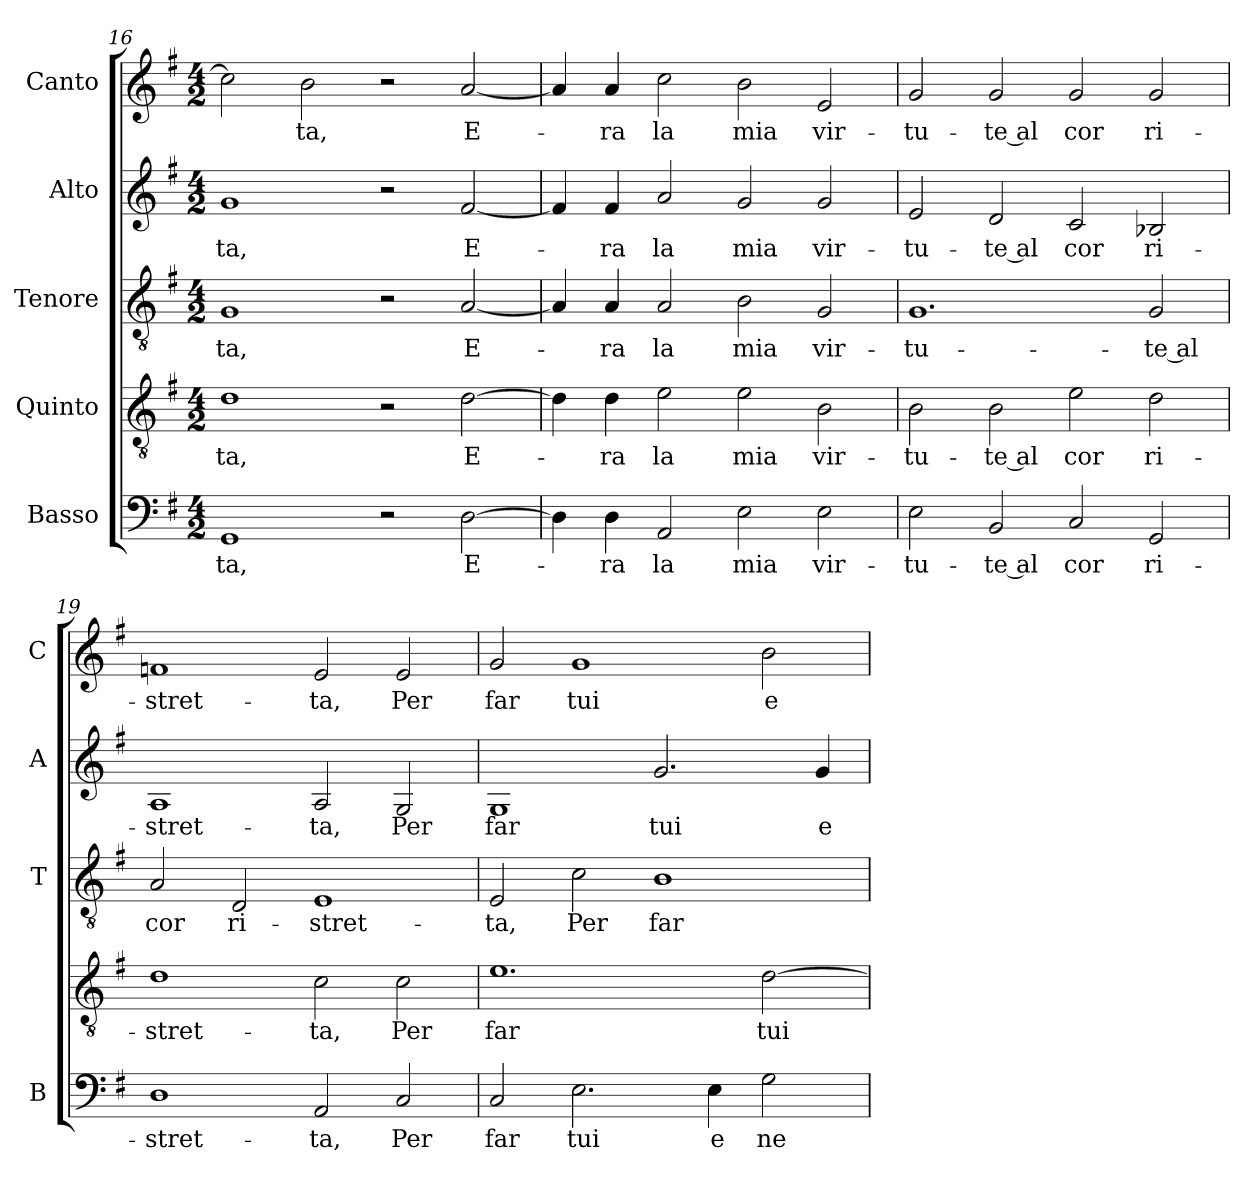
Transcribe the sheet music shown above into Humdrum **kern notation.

**kern	**text	**kern	**text	**kern	**text	**kern	**text	**kern	**text
*part5	*part5	*part4	*part4	*part3	*part3	*part2	*part2	*part1	*part1
*staff5	*staff5	*staff4	*staff4	*staff3	*staff3	*staff2	*staff2	*staff1	*staff1
*I"Basso	*	*I"Quinto	*	*I"Tenore	*	*I"Alto	*	*I"Canto	*
*I'B	*	*	*	*I'T	*	*I'A	*	*I'C	*
*clefF4	*	*clefGv2	*	*clefGv2	*	*clefG2	*	*clefG2	*
*k[f#]	*	*k[f#]	*	*k[f#]	*	*k[f#]	*	*k[f#]	*
*G:	*	*G:	*	*G:	*	*G:	*	*G:	*
*M4/2	*	*M4/2	*	*M4/2	*	*M4/2	*	*M4/2	*
=16	=16	=16	=16	=16	=16	=16	=16	=16	=16
!	!LO:LY:b	!	!	!	!	!	!	!	!
!	!	!	!LO:LY:b	!	!	!	!	!	!
!	!	!	!	!	!LO:LY:b	!	!	!	!
!	!	!	!	!	!	!	!LO:LY:b	!	!
1GG	-ta,	1d	-ta,	1G	-ta,	1g	-ta,	2cc\]	.
!	!	!	!	!	!	!	!	!	!LO:LY:b
.	.	.	.	.	.	.	.	2b\	-ta,
2r	.	2r	.	2r	.	2r	.	2r	.
!	!LO:LY:b	!	!	!	!	!	!	!	!
!	!	!	!LO:LY:b	!	!	!	!	!	!
!	!	!	!	!	!LO:LY:b	!	!	!	!
!	!	!	!	!	!	!	!LO:LY:b	!	!
!	!	!	!	!	!	!	!	!	!LO:LY:b
[2D\	E-	[2d\	E-	[2A/	E-	[2f#/	E-	[2a/	E-
=17	=17	=17	=17	=17	=17	=17	=17	=17	=17
4D\]	.	4d\]	.	4A/]	.	4f#/]	.	4a/]	.
!	!LO:LY:b	!	!	!	!	!	!	!	!
!	!	!	!LO:LY:b	!	!	!	!	!	!
!	!	!	!	!	!LO:LY:b	!	!	!	!
!	!	!	!	!	!	!	!LO:LY:b	!	!
!	!	!	!	!	!	!	!	!	!LO:LY:b
4D\	-ra	4d\	-ra	4A/	-ra	4f#/	-ra	4a/	-ra
!	!LO:LY:b	!	!	!	!	!	!	!	!
!	!	!	!LO:LY:b	!	!	!	!	!	!
!	!	!	!	!	!LO:LY:b	!	!	!	!
!	!	!	!	!	!	!	!LO:LY:b	!	!
!	!	!	!	!	!	!	!	!	!LO:LY:b
2AA/	la	2e\	la	2A/	la	2a/	la	2cc\	la
!	!LO:LY:b	!	!	!	!	!	!	!	!
!	!	!	!LO:LY:b	!	!	!	!	!	!
!	!	!	!	!	!LO:LY:b	!	!	!	!
!	!	!	!	!	!	!	!LO:LY:b	!	!
!	!	!	!	!	!	!	!	!	!LO:LY:b
2E\	mia	2e\	mia	2B\	mia	2g/	mia	2b\	mia
!	!LO:LY:b	!	!	!	!	!	!	!	!
!	!	!	!LO:LY:b	!	!	!	!	!	!
!	!	!	!	!	!LO:LY:b	!	!	!	!
!	!	!	!	!	!	!	!LO:LY:b	!	!
!	!	!	!	!	!	!	!	!	!LO:LY:b
2E\	vir-	2B\	vir-	2G/	vir-	2g/	vir-	2e/	vir-
=18	=18	=18	=18	=18	=18	=18	=18	=18	=18
!	!LO:LY:b	!	!	!	!	!	!	!	!
!	!	!	!LO:LY:b	!	!	!	!	!	!
!	!	!	!	!	!LO:LY:b	!	!	!	!
!	!	!	!	!	!	!	!LO:LY:b	!	!
!	!	!	!	!	!	!	!	!	!LO:LY:b
2E\	-tu-	2B\	-tu-	1.G	-tu-	2e/	-tu-	2g/	-tu-
!	!LO:LY:b	!	!	!	!	!	!	!	!
!	!	!	!LO:LY:b	!	!	!	!	!	!
!	!	!	!	!	!	!	!LO:LY:b	!	!
!	!	!	!	!	!	!	!	!	!LO:LY:b
2BB/	-te al	2B\	-te al	.	.	2d/	-te al	2g/	-te al
!	!LO:LY:b	!	!	!	!	!	!	!	!
!	!	!	!LO:LY:b	!	!	!	!	!	!
!	!	!	!	!	!	!	!LO:LY:b	!	!
!	!	!	!	!	!	!	!	!	!LO:LY:b
2C/	cor	2e\	cor	.	.	2c/	cor	2g/	cor
!	!LO:LY:b	!	!	!	!	!	!	!	!
!	!	!	!LO:LY:b	!	!	!	!	!	!
!	!	!	!	!	!LO:LY:b	!	!	!	!
!	!	!	!	!	!	!	!LO:LY:b	!	!
!	!	!	!	!	!	!	!	!	!LO:LY:b
2GG/	ri-	2d\	ri-	2G/	-te al	2B-X/	ri-	2g/	ri-
!!LO:PB:g=z
=19	=19	=19	=19	=19	=19	=19	=19	=19	=19
!	!LO:LY:b	!	!	!	!	!	!	!	!
!	!	!	!LO:LY:b	!	!	!	!	!	!
!	!	!	!	!	!LO:LY:b	!	!	!	!
!	!	!	!	!	!	!	!LO:LY:b	!	!
!	!	!	!	!	!	!	!	!	!LO:LY:b
1D	-stret-	1d	-stret-	2A/	cor	1A	-stret-	1fn	-stret-
!	!	!	!	!	!LO:LY:b	!	!	!	!
.	.	.	.	2D/	ri-	.	.	.	.
!	!LO:LY:b	!	!	!	!	!	!	!	!
!	!	!	!LO:LY:b	!	!	!	!	!	!
!	!	!	!	!	!LO:LY:b	!	!	!	!
!	!	!	!	!	!	!	!LO:LY:b	!	!
!	!	!	!	!	!	!	!	!	!LO:LY:b
2AA/	-ta,	2c\	-ta,	1E	-stret-	2A/	-ta,	2e/	-ta,
!	!LO:LY:b	!	!	!	!	!	!	!	!
!	!	!	!LO:LY:b	!	!	!	!	!	!
!	!	!	!	!	!	!	!LO:LY:b	!	!
!	!	!	!	!	!	!	!	!	!LO:LY:b
2C/	Per	2c\	Per	.	.	2G/	Per	2e/	Per
=20	=20	=20	=20	=20	=20	=20	=20	=20	=20
!	!LO:LY:b	!	!	!	!	!	!	!	!
!	!	!	!LO:LY:b	!	!	!	!	!	!
!	!	!	!	!	!LO:LY:b	!	!	!	!
!	!	!	!	!	!	!	!LO:LY:b	!	!
!	!	!	!	!	!	!	!	!	!LO:LY:b
2C/	far	1.e	far	2E/	-ta,	1G	far	2g/	far
!	!LO:LY:b	!	!	!	!	!	!	!	!
!	!	!	!	!	!LO:LY:b	!	!	!	!
!	!	!	!	!	!	!	!	!	!LO:LY:b
2.E\	tui	.	.	2c\	Per	.	.	1g	tui
!	!	!	!	!	!LO:LY:b	!	!	!	!
!	!	!	!	!	!	!	!LO:LY:b	!	!
.	.	.	.	1B	far	2.g/	tui	.	.
!	!LO:LY:b	!	!	!	!	!	!	!	!
4E\	e	.	.	.	.	.	.	.	.
!	!LO:LY:b	!	!	!	!	!	!	!	!
!	!	!	!LO:LY:b	!	!	!	!	!	!
!	!	!	!	!	!	!	!	!	!LO:LY:b
2G\	ne	[2d\	tui	.	.	.	.	2b\	e
!	!	!	!	!	!	!	!LO:LY:b	!	!
.	.	.	.	.	.	4g/	e	.	.
=	=	=	=	=	=	=	=	=	=
*-	*-	*-	*-	*-	*-	*-	*-	*-	*-
